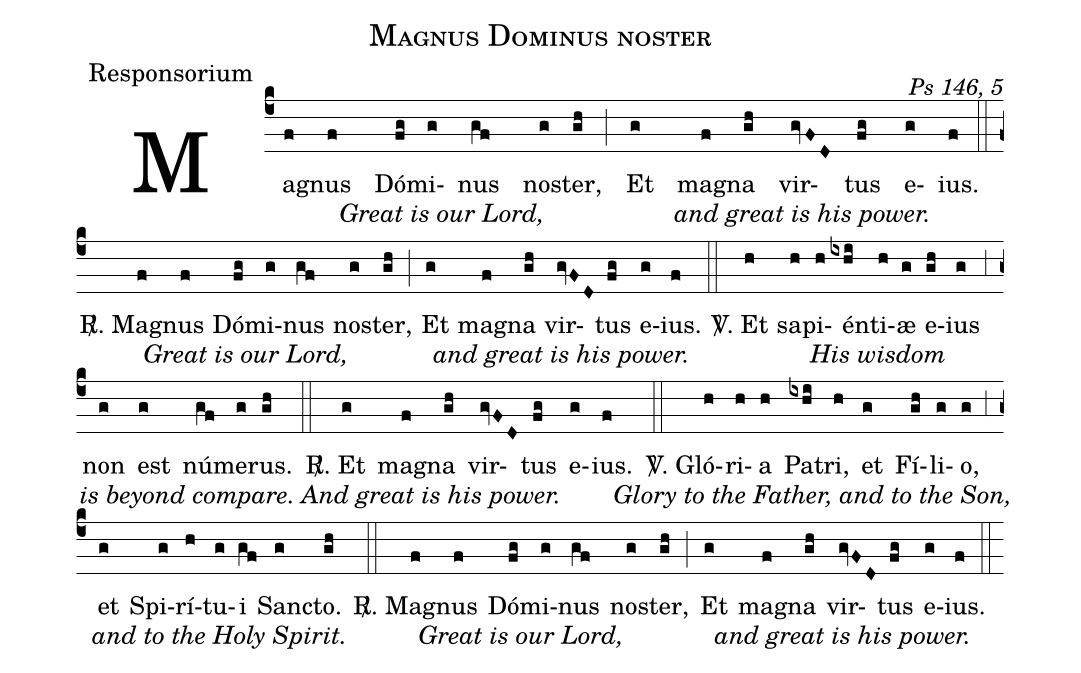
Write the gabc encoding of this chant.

name:Magnus Dominus noster;
office-part:Responsorium;
commentary:Ps 146, 5;
%%
(c4) Mag[Great is our Lord,](f)nus(f) Dó(fg)mi(g)nus(gf) no(g)ster,[/](gh) (;) Et[and great is his power.](g) ma(f)gna(gh) vir(gvFD)tus(fg) e(g)ius.[/](f) (::) (z)

<sp>R/</sp>. Mag[Great is our Lord,](f)nus(f) Dó(fg)mi(g)nus(gf) no(g)ster,[/](gh) (;) Et[and great is his power.](g) ma(f)gna(gh) vir(gvFD)tus(fg) e(g)ius.[/](f) (::)


<sp>V/</sp>. Et(h) sa[His wisdom](h)pi(h)én(ixhi)ti(h)æ(g) e(gh)ius[/](g) (,3) non[is beyond compare.](g) est(g) nú(gf)me(g)rus.[/](gh) (::)

<sp>R/</sp>. Et[And great is his power.](g) ma(f)gna(gh) vir(gvFD)tus[/](fg) e(g)ius.(f) (::)

<sp>V/</sp>. Gló[Glory to the Father, and to the Son,](h)ri(h)a(h) Pa(ixhi)tri,(h) et(g) Fí(gh)li(g)o,[/](g) (,3) et[and to the Holy Spirit.](g) Spi(g)rí(h)tu(g)i(gf) San(g)cto.[/](gh) (::)

<sp>R/</sp>. Mag[Great is our Lord,](f)nus(f) Dó(fg)mi(g)nus(gf) no(g)ster,[/](gh) (;) Et[and great is his power.](g) ma(f)gna(gh) vir(gvFD)tus(fg) e(g)ius.[/](f) (::)
